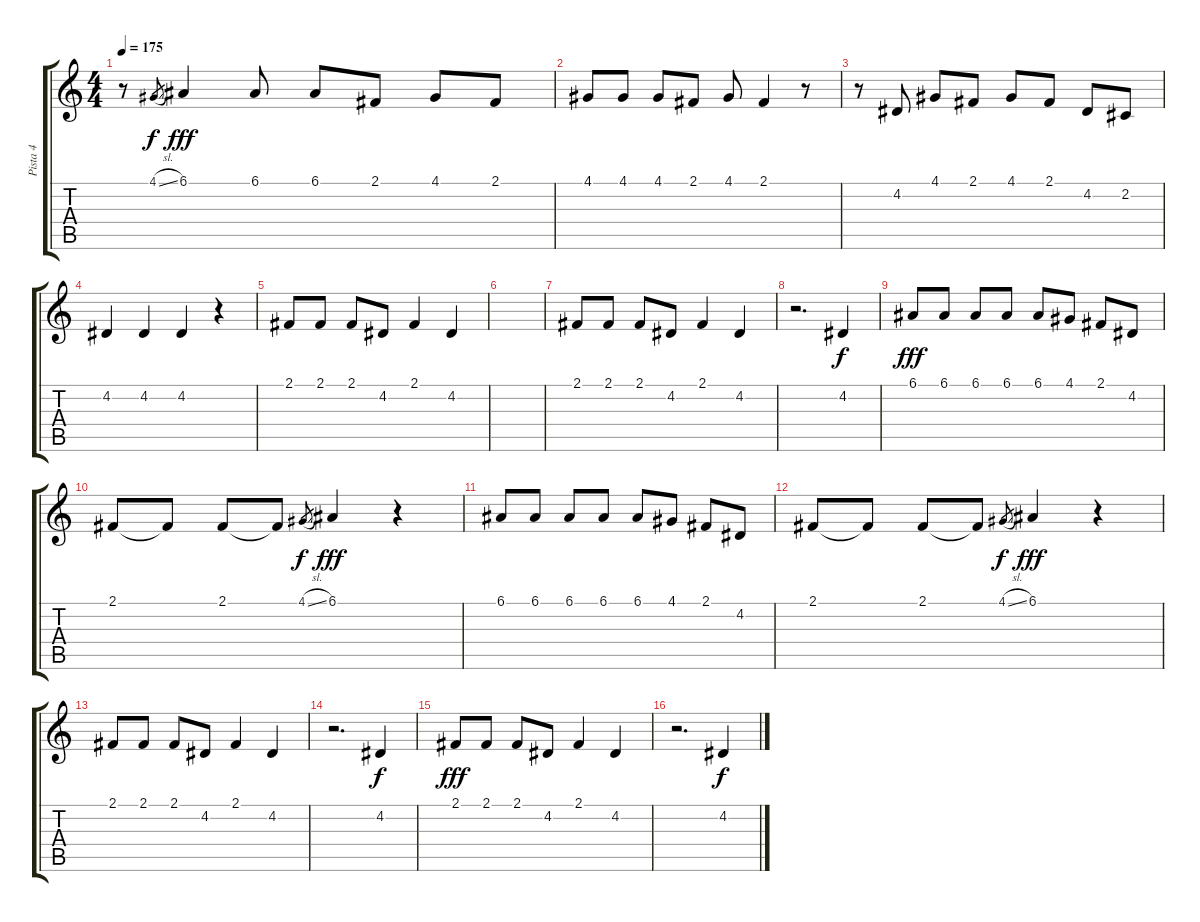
\track ("Pista 4" "Pista 4") {instrument sopranosax}
\staff {score tabs}
\tuning (E4 B3 G3 D3 A2 E2) {hide}
\ts (4 4)
\tempo 175
\clef g2
\ks c
r.8{dy fff} 4.1{sl}.8{gr dy f} 6.1.4{dy fff} 6.1.8 6.1.8 2.1.8 4.1.8 2.1.8 |
4.1.8 4.1.8 4.1.8 2.1.8 4.1.8 2.1.4 r.8 |
r.8 4.2.8 4.1.8 2.1.8 4.1.8 2.1.8 4.2.8 2.2.8 |
4.2.4 4.2.4 4.2.4 r.4 |
2.1.8 2.1.8 2.1.8 4.2.8 2.1.4 4.2.4 |
|
2.1.8 2.1.8 2.1.8 4.2.8 2.1.4 4.2.4 |
r.2{d} 4.2.4{dy f} |
6.1.8{dy fff} 6.1.8 6.1.8 6.1.8 6.1.8 4.1.8 2.1.8 4.2.8 |
2.1.8 2.1{t}.8 2.1.8 2.1{t}.8 4.1{sl}.8{gr dy f} 6.1.4{dy fff} r.4 |
6.1.8 6.1.8 6.1.8 6.1.8 6.1.8 4.1.8 2.1.8 4.2.8 |
2.1.8 2.1{t}.8 2.1.8 2.1{t}.8 4.1{sl}.8{gr dy f} 6.1.4{dy fff} r.4 |
2.1.8 2.1.8 2.1.8 4.2.8 2.1.4 4.2.4 |
r.2{d} 4.2.4{dy f} |
2.1.8{dy fff} 2.1.8 2.1.8 4.2.8 2.1.4 4.2.4 |
r.2{d} 4.2.4{dy f}
